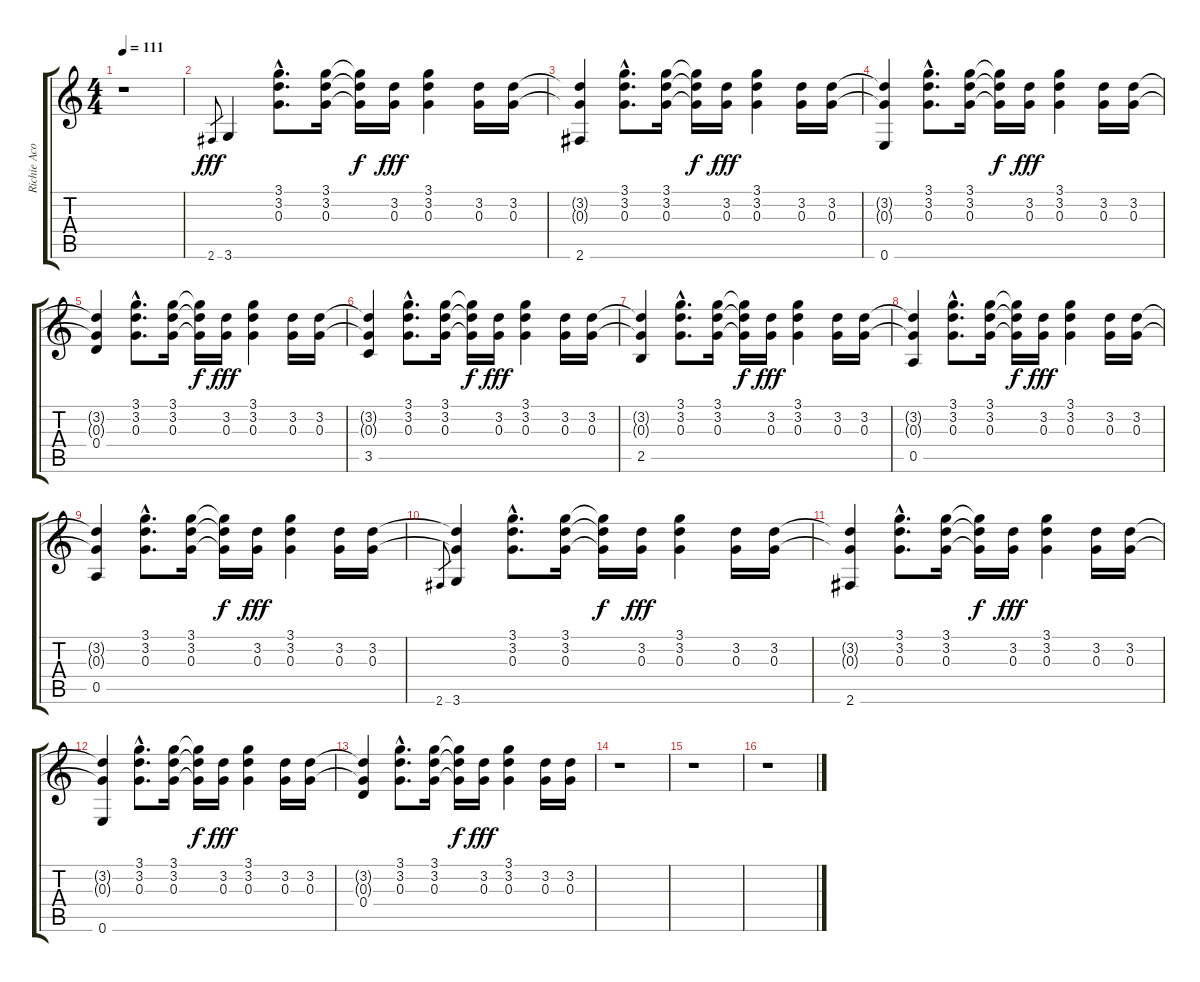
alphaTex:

\track ("Richie Acoustic" "Richie Aco") {instrument acousticguitarsteel}
\staff {score tabs}
\tuning (E4 B3 G3 D3 A2 E2) {hide}
\ts (4 4)
\tempo 111
\clef g2
\ks c
r.1{dy f} |
2.6.8{gr dy fff} 3.6.4{instrument acousticguitarsteel} (3.1{hac} 3.2{hac} 0.3{hac}).8{d} (3.1 3.2 0.3).16 (3.1{t} 3.2{t} 0.3{t}).16{dy f} (3.2 0.3).16{dy fff} (3.1 3.2 0.3).4 (3.2 0.3).16 (3.2 0.3).16 |
(3.2{t} 0.3{t} 2.6).4 (3.1{hac} 3.2{hac} 0.3{hac}).8{d} (3.1 3.2 0.3).16 (3.1{t} 3.2{t} 0.3{t}).16{dy f} (3.2 0.3).16{dy fff} (3.1 3.2 0.3).4 (3.2 0.3).16 (3.2 0.3).16 |
(3.2{t} 0.3{t} 0.6).4 (3.1{hac} 3.2{hac} 0.3{hac}).8{d} (3.1 3.2 0.3).16 (3.1{t} 3.2{t} 0.3{t}).16{dy f} (3.2 0.3).16{dy fff} (3.1 3.2 0.3).4 (3.2 0.3).16 (3.2 0.3).16 |
(3.2{t} 0.3{t} 0.4).4 (3.1{hac} 3.2{hac} 0.3{hac}).8{d} (3.1 3.2 0.3).16 (3.1{t} 3.2{t} 0.3{t}).16{dy f} (3.2 0.3).16{dy fff} (3.1 3.2 0.3).4 (3.2 0.3).16 (3.2 0.3).16 |
(3.2{t} 0.3{t} 3.5).4 (3.1{hac} 3.2{hac} 0.3{hac}).8{d} (3.1 3.2 0.3).16 (3.1{t} 3.2{t} 0.3{t}).16{dy f} (3.2 0.3).16{dy fff} (3.1 3.2 0.3).4 (3.2 0.3).16 (3.2 0.3).16 |
(3.2{t} 0.3{t} 2.5).4 (3.1{hac} 3.2{hac} 0.3{hac}).8{d} (3.1 3.2 0.3).16 (3.1{t} 3.2{t} 0.3{t}).16{dy f} (3.2 0.3).16{dy fff} (3.1 3.2 0.3).4 (3.2 0.3).16 (3.2 0.3).16 |
(3.2{t} 0.3{t} 0.5).4 (3.1{hac} 3.2{hac} 0.3{hac}).8{d} (3.1 3.2 0.3).16 (3.1{t} 3.2{t} 0.3{t}).16{dy f} (3.2 0.3).16{dy fff} (3.1 3.2 0.3).4 (3.2 0.3).16 (3.2 0.3).16 |
(3.2{t} 0.3{t} 0.5).4 (3.1{hac} 3.2{hac} 0.3{hac}).8{d} (3.1 3.2 0.3).16 (3.1{t} 3.2{t} 0.3{t}).16{dy f} (3.2 0.3).16{dy fff} (3.1 3.2 0.3).4 (3.2 0.3).16 (3.2 0.3).16 |
2.6.8{gr} (3.2{t} 0.3{t} 3.6).4 (3.1{hac} 3.2{hac} 0.3{hac}).8{d} (3.1 3.2 0.3).16 (3.1{t} 3.2{t} 0.3{t}).16{dy f} (3.2 0.3).16{dy fff} (3.1 3.2 0.3).4 (3.2 0.3).16 (3.2 0.3).16 |
(3.2{t} 0.3{t} 2.6).4 (3.1{hac} 3.2{hac} 0.3{hac}).8{d} (3.1 3.2 0.3).16 (3.1{t} 3.2{t} 0.3{t}).16{dy f} (3.2 0.3).16{dy fff} (3.1 3.2 0.3).4 (3.2 0.3).16 (3.2 0.3).16 |
(3.2{t} 0.3{t} 0.6).4 (3.1{hac} 3.2{hac} 0.3{hac}).8{d} (3.1 3.2 0.3).16 (3.1{t} 3.2{t} 0.3{t}).16{dy f} (3.2 0.3).16{dy fff} (3.1 3.2 0.3).4 (3.2 0.3).16 (3.2 0.3).16 |
(3.2{t} 0.3{t} 0.4).4 (3.1{hac} 3.2{hac} 0.3{hac}).8{d} (3.1 3.2 0.3).16 (3.1{t} 3.2{t} 0.3{t}).16{dy f} (3.2 0.3).16{dy fff} (3.1 3.2 0.3).4 (3.2 0.3).16 (3.2 0.3).16 |
r.1 |
r.1 |
r.1
